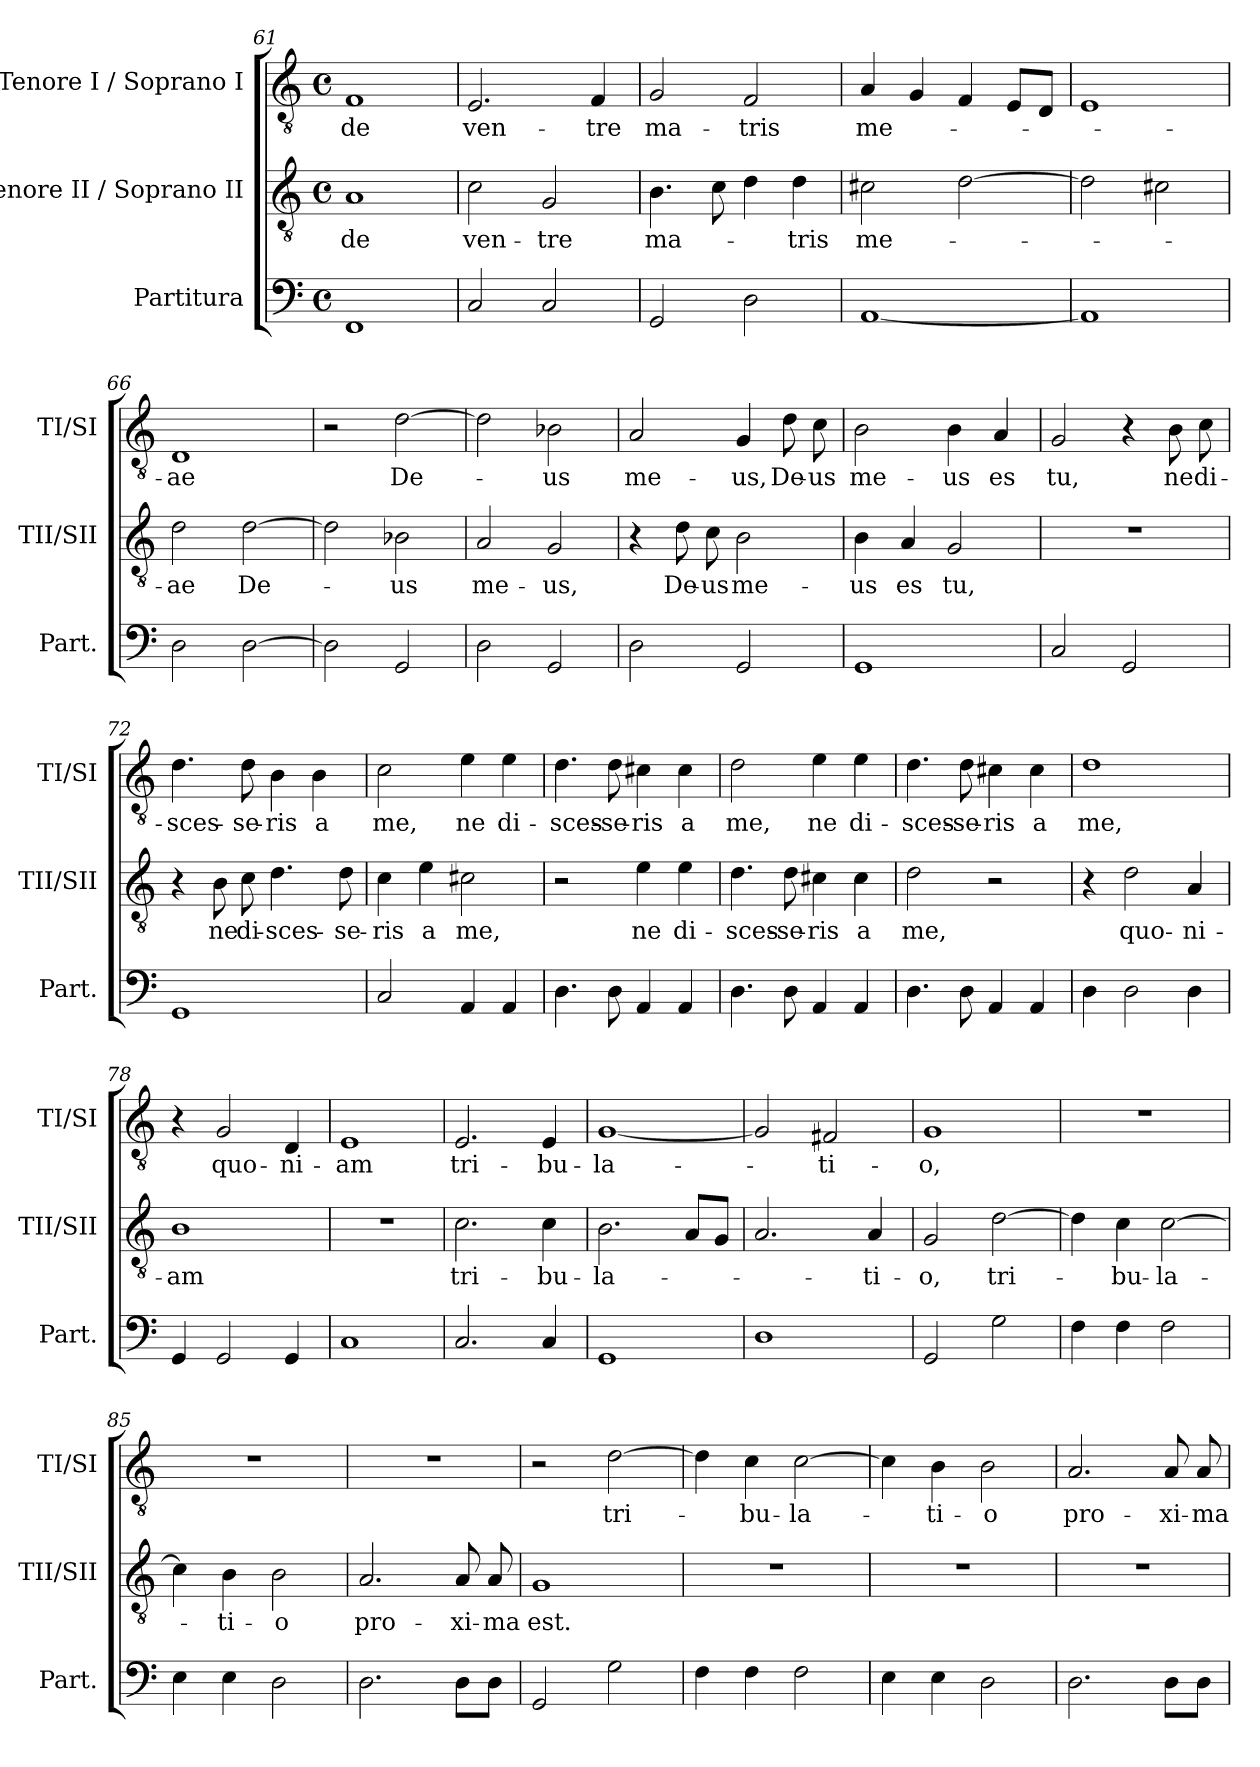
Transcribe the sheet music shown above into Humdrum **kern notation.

**kern	**kern	**text	**kern	**text
*part3	*part2	*part2	*part1	*part1
*staff3	*staff2	*staff2	*staff1	*staff1
*I"Partitura	*I"Tenore II / Soprano II	*	*I"Tenore I / Soprano I	*
*I'Part.	*I'TII/SII	*	*I'TI/SI	*
*clefF4	*clefGv2	*	*clefGv2	*
*k[]	*k[]	*	*k[]	*
*M4/4	*M4/4	*	*M4/4	*
*met(c)	*met(c)	*	*met(c)	*
=61	=61	=61	=61	=61
1FF	1A	de	1F	de
=62	=62	=62	=62	=62
2C/	2c\	ven-	2.E/	ven-
2C/	2G/	-tre	.	.
.	.	.	4F/	-tre
=63	=63	=63	=63	=63
2GG/	4.B\	ma-	2G/	ma-
.	8c\	.	.	.
2D\	4d\	.	2F/	-tris
.	4d\	-tris	.	.
=64	=64	=64	=64	=64
[1AA	2c#X\	me-	4A/	me-
.	.	.	4G/	.
.	[2d\	.	4F/	.
.	.	.	8E/L	.
.	.	.	8D/J	.
=65	=65	=65	=65	=65
1AA]	2d\]	.	1E	.
.	2c#X\	.	.	.
=66	=66	=66	=66	=66
2D\	2d\	-ae	1D	-ae
[2D\	[2d\	De-	.	.
=67	=67	=67	=67	=67
2D\]	2d\]	.	2r	.
2GG/	2B-X\	-us	[2d\	De-
=68	=68	=68	=68	=68
2D\	2A/	me-	2d\]	.
2GG/	2G/	-us,	2B-X\	-us
=69	=69	=69	=69	=69
2D\	4r	.	2A/	me-
.	8d\	De-	.	.
.	8c\	-us	.	.
2GG/	2B\	me-	4G/	-us,
.	.	.	8d\	De-
.	.	.	8c\	-us
=70	=70	=70	=70	=70
1GG	4B\	-us	2B\	me-
.	4A/	es	.	.
.	2G/	tu,	4B\	-us
.	.	.	4A/	es
=71	=71	=71	=71	=71
2C/	1r	.	2G/	tu,
2GG/	.	.	4r	.
.	.	.	8B\	ne
.	.	.	8c\	di-
=72	=72	=72	=72	=72
1GG	4r	.	4.d\	-sces-
.	8B\	ne	.	.
.	8c\	di-	8d\	-se-
.	4.d\	-sces-	4B\	-ris
.	.	.	4B\	a
.	8d\	-se-	.	.
=73	=73	=73	=73	=73
2C/	4c\	-ris	2c\	me,
.	4e\	a	.	.
4AA/	2c#X\	me,	4e\	ne
4AA/	.	.	4e\	di-
=74	=74	=74	=74	=74
4.D\	2r	.	4.d\	-sces-
8D\	.	.	8d\	-se-
4AA/	4e\	ne	4c#X\	-ris
4AA/	4e\	di-	4c#\	a
=75	=75	=75	=75	=75
4.D\	4.d\	-sces-	2d\	me,
8D\	8d\	-se-	.	.
4AA/	4c#X\	-ris	4e\	ne
4AA/	4c#\	a	4e\	di-
=76	=76	=76	=76	=76
4.D\	2d\	me,	4.d\	-sces-
8D\	.	.	8d\	-se-
4AA/	2r	.	4c#X\	-ris
4AA/	.	.	4c#\	a
=77	=77	=77	=77	=77
4D\	4r	.	1d	me,
2D\	2d\	quo-	.	.
4D\	4A/	-ni-	.	.
=78	=78	=78	=78	=78
4GG/	1B	-am	4r	.
2GG/	.	.	2G/	quo-
4GG/	.	.	4D/	-ni-
=79	=79	=79	=79	=79
1C	1r	.	1E	-am
=80	=80	=80	=80	=80
2.C/	2.c\	tri-	2.E/	tri-
4C/	4c\	-bu-	4E/	-bu-
=81	=81	=81	=81	=81
1GG	2.B\	-la-	[1G	-la-
.	8A/L	.	.	.
.	8G/J	.	.	.
=82	=82	=82	=82	=82
1D	2.A/	.	2G/]	.
.	.	.	2F#X/	-ti-
.	4A/	-ti-	.	.
=83	=83	=83	=83	=83
2GG/	2G/	-o,	1G	-o,
2G\	[2d\	tri-	.	.
=84	=84	=84	=84	=84
4F>\	4d\]	.	1r	.
4F>\	4c\	-bu-	.	.
2F\	[2c\	-la-	.	.
=85	=85	=85	=85	=85
4E>\	4c\]	.	1r	.
4E>\	4B\	-ti-	.	.
2D>\	2B\	-o	.	.
=86	=86	=86	=86	=86
2.D\	2.A/	pro-	1r	.
8D\L	8A/	-xi-	.	.
8D\J	8A/	-ma	.	.
=87	=87	=87	=87	=87
2GG/	1G	est.	2r	.
2G\	.	.	[2d\	tri-
=88	=88	=88	=88	=88
4F>\	1r	.	4d\]	.
4F>\	.	.	4c\	-bu-
2F\	.	.	[2c\	-la-
=89	=89	=89	=89	=89
4E>\	1r	.	4c\]	.
4E>\	.	.	4B\	-ti-
2D>\	.	.	2B\	-o
=90	=90	=90	=90	=90
2.D\	1r	.	2.A/	pro-
8D\L	.	.	8A/	-xi-
8D\J	.	.	8A/	-ma
=	=	=	=	=
*-	*-	*-	*-	*-
